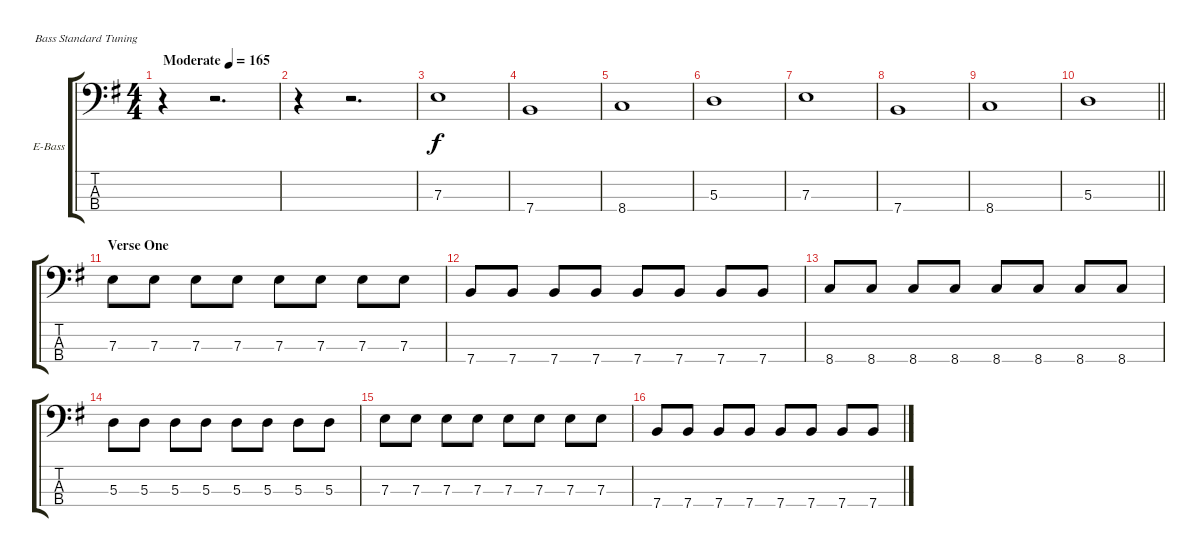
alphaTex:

\bracketExtendMode groupsimilarinstruments
\firstSystemTrackNameOrientation horizontal
\otherSystemsTrackNameOrientation horizontal
\track ("Track 4" "E-Bass") {instrument electricbassfinger}
\staff {score tabs}
\tuning (G2 D2 A1 E1)
\ts (4 4)
\beaming (8 2 2 2 2)
\tempo (165 "Moderate")
\clef f4
\ks eminor
r.4{dy f instrument electricbassfinger} r.2{d} |
r.4 r.2{d} |
7.3.1 |
7.4.1 |
8.4.1 |
5.3.1 |
7.3.1 |
7.4.1 |
8.4.1 |
\barLineRight lightlight
5.3.1 |
\section ("" "Verse One")
7.3.8 7.3.8 7.3.8 7.3.8 7.3.8 7.3.8 7.3.8 7.3.8 |
7.4.8 7.4.8 7.4.8 7.4.8 7.4.8 7.4.8 7.4.8 7.4.8 |
8.4.8 8.4.8 8.4.8 8.4.8 8.4.8 8.4.8 8.4.8 8.4.8 |
5.3.8 5.3.8 5.3.8 5.3.8 5.3.8 5.3.8 5.3.8 5.3.8 |
7.3.8 7.3.8 7.3.8 7.3.8 7.3.8 7.3.8 7.3.8 7.3.8 |
7.4.8 7.4.8 7.4.8 7.4.8 7.4.8 7.4.8 7.4.8 7.4.8
